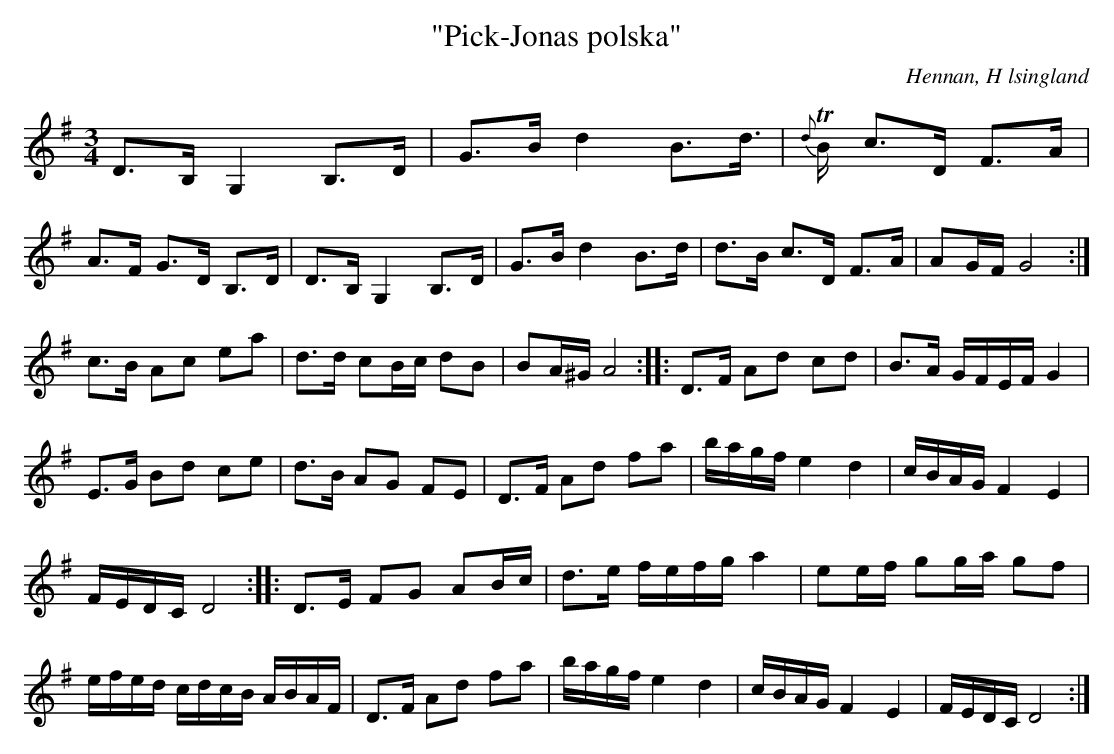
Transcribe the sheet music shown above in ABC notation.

X:1
T: "Pick-Jonas polska"
O: Hennan, H lsingland
M: 3/4
L: 1/8
K: G
D>B, G,2 B,>D | G>B d2 B>d | Tr{d}>B c>D F>A| A>F G>D B,>D|D>B, G,2 B,>D|G>B d2 B>d | d>B c>D F>A| AG/F/ G4 :|
c>B Ac ea | d>d cB/c/ dB | BA/^G/ A4 :: D>F Ad cd | B>A G/F/E/F/ G2 |
E>G Bd ce | d>B AG FE | D>F Ad fa | b/a/g/f/ e2 d2 | c/B/A/G/ F2 E2 |
F/E/D/C/ D4 :: D>E FG AB/c/ | d>e f/e/f/g/ a2 | ee/f/ gg/a/ gf |
e/f/e/d/ c/d/c/B/ A/B/A/F/ | D>F Ad fa | b/a/g/f/ e2 d2 | c/B/A/G/ F2 E2 | F/E/D/C/ D4 :|]
